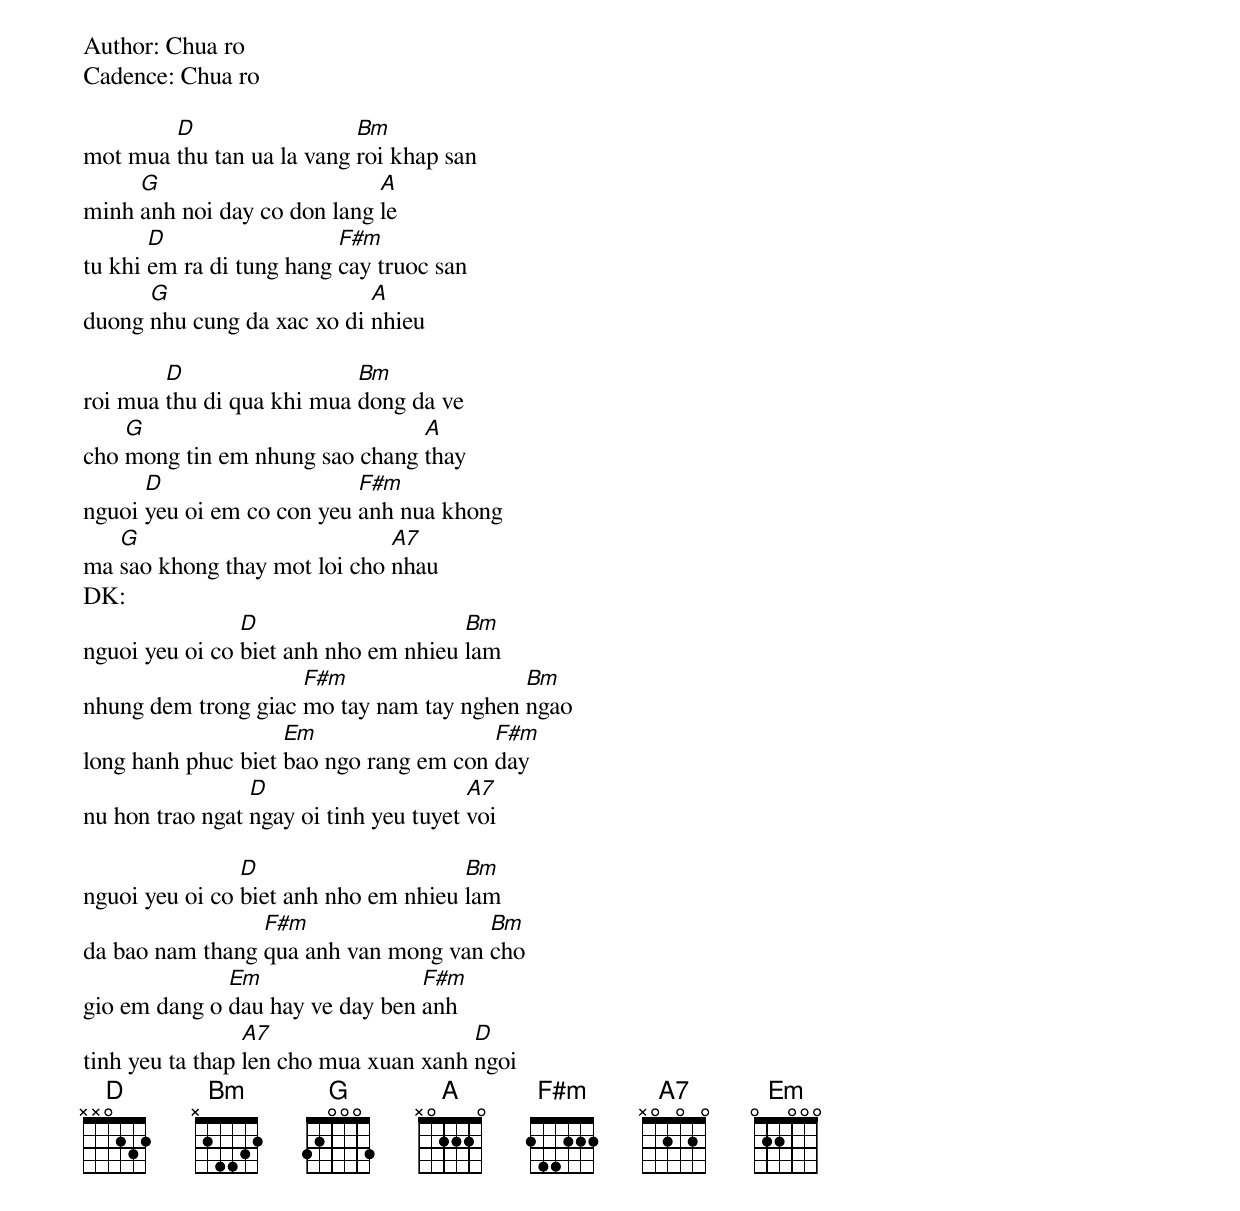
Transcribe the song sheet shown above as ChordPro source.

Author: Chua ro
Cadence: Chua ro

mot mua [D]thu tan ua la vang [Bm]roi khap san
minh [G]anh noi day co don lang [A]le
tu khi [D]em ra di tung hang [F#m]cay truoc san
duong [G]nhu cung da xac xo di [A]nhieu

roi mua [D]thu di qua khi mua [Bm]dong da ve
cho [G]mong tin em nhung sao chang [A]thay
nguoi [D]yeu oi em co con yeu [F#m]anh nua khong
ma [G]sao khong thay mot loi cho [A7]nhau
DK:
nguoi yeu oi co [D]biet anh nho em nhieu [Bm]lam
nhung dem trong giac [F#m]mo tay nam tay nghen [Bm]ngao
long hanh phuc biet [Em]bao ngo rang em con [F#m]day
nu hon trao ngat [D]ngay oi tinh yeu tuyet [A7]voi

nguoi yeu oi co [D]biet anh nho em nhieu [Bm]lam
da bao nam thang [F#m]qua anh van mong van [Bm]cho
gio em dang o [Em]dau hay ve day ben [F#m]anh
tinh yeu ta thap [A7]len cho mua xuan xanh [D]ngoi
